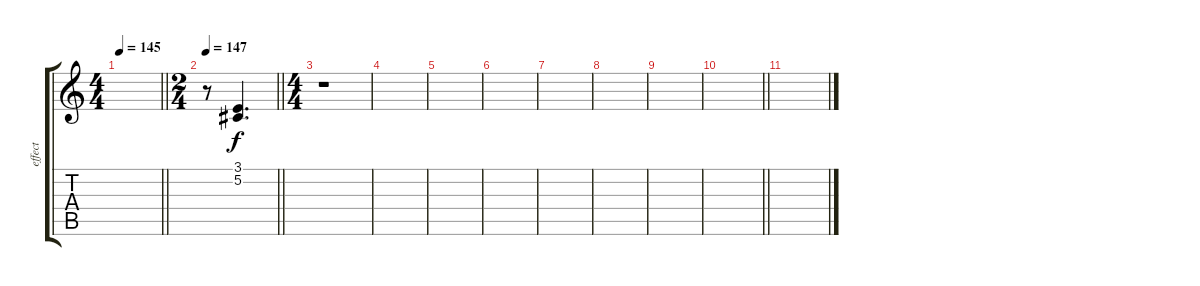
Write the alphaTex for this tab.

\track ("effect" "effect") {instrument reversecymbal}
\staff {score tabs}
\tuning (Db4 Ab3 E3 B2 Gb2 B1) {hide}
\ts (4 4)
\tempo 145
\clef g2
\barLineRight lightlight
\ks c
|
\ts (2 4)
\tempo 147
\barLineRight lightlight
r.8{instrument reversecymbal} (3.1 5.2).4{d dy f} |
\ts (4 4)
\section ("" "")
r.1 |
|
|
|
|
|
|
\barLineRight lightlight
|
\section ("" "")
